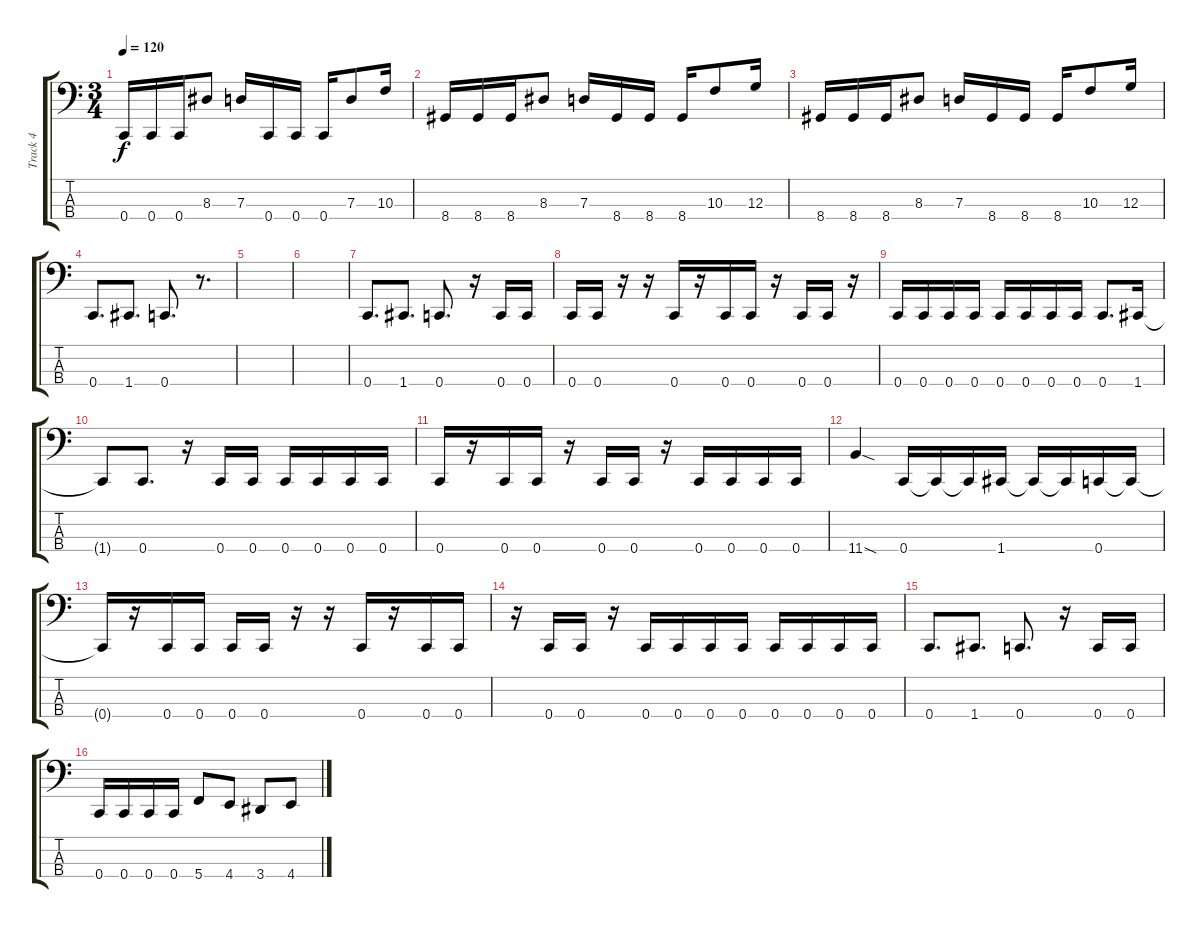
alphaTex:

\track ("Track 4" "Track 4") {instrument electricbassfinger}
\staff {score tabs}
\tuning (F2 C2 G1 C1) {hide}
\ts (3 4)
\tempo 120
\clef f4
\ks c
0.4.16{dy f} 0.4.16 0.4.16 8.3.8 7.3.16 0.4.16 0.4.16 0.4.16 7.3.8 10.3.16 |
8.4.16 8.4.16 8.4.16 8.3.8 7.3.16 8.4.16 8.4.16 8.4.16 10.3.8 12.3.16 |
8.4.16 8.4.16 8.4.16 8.3.8 7.3.16 8.4.16 8.4.16 8.4.16 10.3.8 12.3.16 |
0.4.8{d} 1.4.8{d} 0.4.8{d} r.8{d} |
|
|
0.4.8{d} 1.4.8{d} 0.4.8{d} r.16 0.4.16 0.4.16 |
0.4.16 0.4.16 r.16 r.16 0.4.16 r.16 0.4.16 0.4.16 r.16 0.4.16 0.4.16 r.16 |
0.4.16 0.4.16 0.4.16 0.4.16 0.4.16 0.4.16 0.4.16 0.4.16 0.4.8{d} 1.4.16 |
1.4{t}.8 0.4.8{d} r.16 0.4.16 0.4.16 0.4.16 0.4.16 0.4.16 0.4.16 |
0.4.16 r.16 0.4.16 0.4.16 r.16 0.4.16 0.4.16 r.16 0.4.16 0.4.16 0.4.16 0.4.16 |
11.4{sod}.4 0.4.16 0.4{t}.16 0.4{t}.16 1.4.16 1.4{t}.16 1.4{t}.16 0.4.16 0.4{t}.16 |
0.4{t}.16 r.16 0.4.16 0.4.16 0.4.16 0.4.16 r.16 r.16 0.4.16 r.16 0.4.16 0.4.16 |
r.16 0.4.16 0.4.16 r.16 0.4.16 0.4.16 0.4.16 0.4.16 0.4.16 0.4.16 0.4.16 0.4.16 |
0.4.8{d} 1.4.8{d} 0.4.8{d} r.16 0.4.16 0.4.16 |
0.4.16 0.4.16 0.4.16 0.4.16 5.4.8 4.4.8 3.4.8 4.4.8
